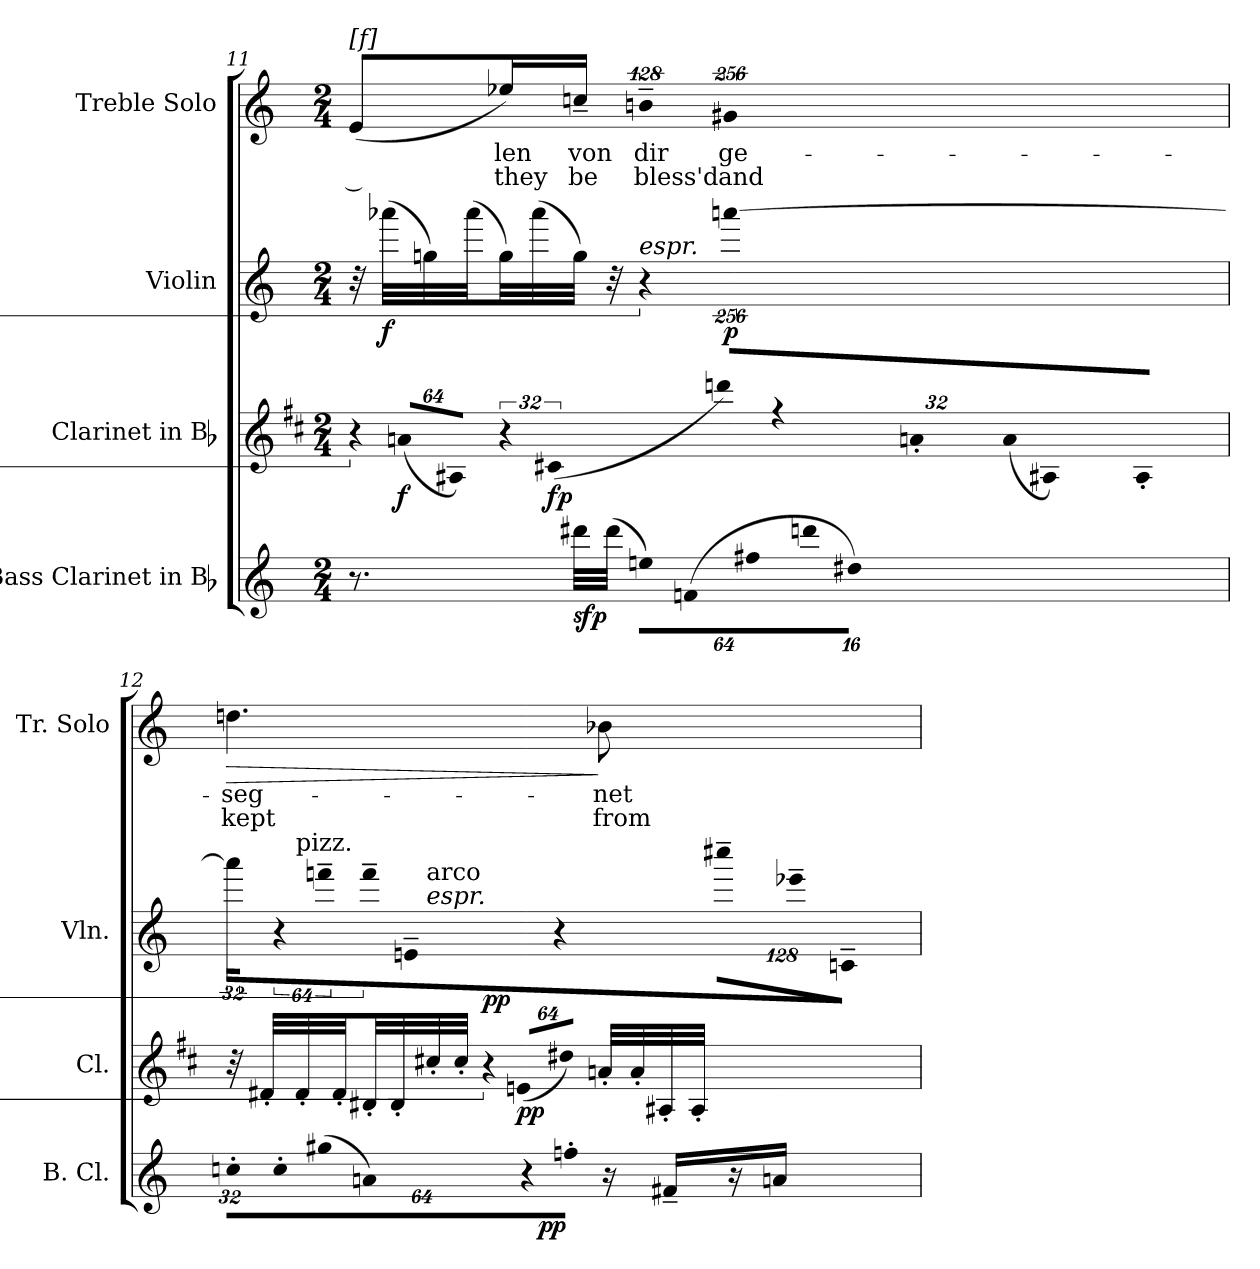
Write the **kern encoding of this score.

**kern	**dynam	**kern	**dynam	**kern	**dynam	**kern	**text	**text	**dynam
*part4	*part4	*part3	*part3	*part2	*part2	*part1	*part1	*part1	*part1
*staff4	*staff4	*staff3	*staff3	*staff2	*staff2	*staff1	*staff1	*staff1	*staff1
*I"Bass Clarinet in Bb	*	*I"Clarinet in Bb	*	*I"Violin	*	*I"Treble Solo	*	*	*
*I'B. Cl.	*	*I'Cl.	*	*I'Vln.	*	*I'Tr. Solo	*	*	*
!!LO:PB:g=z
*clefG2	*	*clefG2	*	*clefG2	*	*clefG2	*	*	*
*ITrd8c14	*	*ITrd1c2	*	*	*	*	*	*	*
*k[]	*	*k[]	*	*k[]	*	*k[]	*	*	*
*C:	*	*C:	*	*C:	*	*C:	*	*	*
*M2/4	*	*M2/4	*	*M2/4	*	*M2/4	*	*	*
*MM56	*	*MM56	*	*MM56	*	*MM56	*	*	*
=11	=11	=11	=11	=11	=11	=11	=11	=11	=11
!	!	!LO:N:vis=16	!	!	!	!	!	!	!
!	!	!	!	!	!	!LO:TX:a:t=[f]	!	!	!
!	!	!	!	!	!	!	!LO:LY:b:color=#000000	!LO:LY:b:color=#000000	!
8.r	.	512%21r	.	32r	.	(8ei/L	-	__	.
.	.	.	.	(32aaa-Xi\LLL	f	.	.	.	.
!	!	!LO:N:vis=16	!	!	!	!	!	!	!
.	.	(1024%43gni/LL	f	.	.	.	.	.	.
.	.	.	.	32ggni\)	.	.	.	.	.
!	!	!LO:N:vis=16	!	!	!	!	!	!	!
.	.	1024%43G#Xi/JJ)	.	.	.	.	.	.	.
.	.	.	.	(32aaa-i\JJ	.	.	.	.	.
!	!	!LO:N:vis=16	!	!	!	!	!	!	!
!	!	!	!	!	!	!	!LO:LY:b:color=#000000	!LO:LY:b:color=#000000	!
.	.	512%21r	.	32ggi\LL)	.	16ee-Xi/L)	len	they	.
.	.	.	.	(32aaa-i\	.	.	.	.	.
!	!	!LO:N:vis=8	!	!	!	!	!	!	!
.	.	(512%43Bni/	fp	.	.	.	.	.	.
!	!	!	!	!	!	!	!LO:LY:b:color=#000000	!LO:LY:b:color=#000000	!
32dd#Xi\LLL	sfp	.	.	32ggi\JJJ)	.	16ccn~i/JJ	von	be	.
(32dd#i\JJJ	.	.	.	32r	.	.	.	.	.
*Xbrackettup	*	*	*	*	*	*	*	*	*
!LO:N:vis=16	!	!	!	!	!	!	!	!	!
*	*	*Xbrackettup	*	*	*	*	*	*	*
!	!	!LO:N:vis=16	!	!LO:N:vis=8	!	!LO:N:vis=8	!	!	!
!	!	!	!	!LO:TX:a:i:t=espr.	!	!	!	!	!
!	!	!	!	!	!	!	!LO:LY:b:color=#000000	!LO:LY:b:color=#000000	!
1024%51eni\LL)	.	512%21cccni/LL)	.	1024%85r	.	1024%85bn~i\	dir	bless'd	.
!	!	!LO:N:vis=16	!	!	!	!	!	!	!
.	.	1024%43r	.	.	.	.	.	.	.
!LO:N:vis=16	!	!	!	!	!	!	!	!	!
(1024%51Fni\	.	.	.	.	.	.	.	.	.
!	!	!LO:N:vis=16	!	!LO:N:vis=4	!	!LO:N:vis=4	!	!	!
!	!	!	!	!	!	!	!LO:LY:b:color=#000000	!LO:LY:b:color=#000000	!
.	.	1024%43gn'i/	.	[>1024%171aaani\	p	1024%171g#Xi/	ge-	and	.
!LO:N:vis=16	!	!	!	!	!	!	!	!	!
1024%51f#Xi\	.	.	.	.	.	.	.	.	.
!	!	!LO:N:vis=16	!	!	!	!	!	!	!
.	.	(512%21gi/	.	.	.	.	.	.	.
!LO:N:vis=16	!	!	!	!	!	!	!	!	!
1024%51ddni\	.	.	.	.	.	.	.	.	.
!	!	!LO:N:vis=16	!	!	!	!	!	!	!
.	.	1024%43G#Xi/)	.	.	.	.	.	.	.
!LO:N:vis=16	!	!	!	!	!	!	!	!	!
256%13d#Xi\JJ)	.	.	.	.	.	.	.	.	.
!	!	!LO:N:vis=16	!	!	!	!	!	!	!
.	.	1024%43G#'i/JJ	.	.	.	.	.	.	.
=12	=12	=12	=12	=12	=12	=12	=12	=12	=12
!LO:N:vis=16	!	!	!	!LO:N:vis=16	!	!	!	!	!
!	!	!	!	!	!	!	!LO:LY:b:color=#000000	!LO:LY:b:color=#000000	!LO:HP:b
*	*	*	*	*^	*	*	*	*	*
*	*	*	*	*	*^	*	*	*	*	*
512%21cn'i\LL	.	32r	.	512%21aaai\LL]	16ryy	8.ryy	.	4.ddni\	-seg-	kept	>
.	.	32c#X'i/LLL	.	.	.	.	.	.	.	.	.
!LO:N:vis=16	!	!	!	!LO:N:vis=16	!	!	!	!	!	!	!
1024%43c'i\	.	.	.	1024%43r	.	.	.	.	.	.	.
!	!	!	!	!	!LO:TX:a:t=pizz.	!	!	!	!	!	!
.	.	32c#'i/	.	.	4..ryy	.	.	.	.	.	.
!LO:N:vis=16	!	!	!	!LO:N:vis=16	!	!	!	!	!	!	!
(1024%43g#Xi\	.	.	.	1024%43fffn~i\J	.	.	.	.	.	.	.
.	.	32c#'i/JJ	.	.	.	.	.	.	.	.	.
!LO:N:vis=16	!	!	!	!LO:N:vis=16	!	!	!	!	!	!	!
512%21Ani\)	.	32A#X'i/LL	.	512%21fff~i\L	.	.	.	.	.	.	.
.	.	32A#'i/	.	.	.	.	.	.	.	.	.
!LO:N:vis=16	!	!	!	!LO:N:vis=16	!	!	!	!	!	!	!
1024%43r	.	.	.	1024%43en~i\JJ	.	.	.	.	.	.	.
!	!	!	!	!	!	!LO:TX:a:i:t=espr.	!	!	!	!	!
!	!	!	!	!	!	!LO:TX:a:t=arco	!	!	!	!	!
.	.	32bn'i/	.	.	.	4ryy	.	.	.	.	.
!LO:N:vis=16	!	!	!	!LO:N:vis=16	!	!	!	!	!	!	!
1024%43fn'i\JJ	.	.	.	1024%43r	.	.	.	.	.	.	.
.	.	32b'i/JJJ	.	.	.	.	.	.	.	.	.
*	*	*brackettup	*	*	*	*	*	*	*	*	*
!	!	!LO:N:vis=16	!	!	!	!	!	!	!	!	!
*	*	*	*	*Xbrackettup	*	*	*	*	*	*	*
!	!	!	!	!LO:N:vis=8	!	!	!	!	!	!	!
16r	.	512%21r	.	1024%85cccc#X~i\L	.	.	pp	.	.	.	.
!	!	!LO:N:vis=16	!	!	!	!	!	!	!	!	!
.	.	(1024%43dni/LL	pp	.	.	.	.	.	.	.	.
16F#X~i/LL	pp	.	.	.	.	.	.	.	.	.	.
!	!	!LO:N:vis=16	!	!LO:N:vis=8	!	!	!	!	!	!	!
.	.	1024%43cc#Xi/JJ)	.	1024%85eee-X~i\	.	.	.	.	.	.	.
!	!	!	!	!	!	!	!	!	!LO:LY:b:color=#000000	!LO:LY:b:color=#000000	!
16r	.	32gn'i/LLL	.	.	.	.	.	8b-Xi\	-net	from	]
.	.	32g'i/	.	.	.	.	.	.	.	.	.
!	!	!	!	!LO:N:vis=8	!	!	!	!	!	!	!
.	.	.	.	512%43cn~i\J	.	.	.	.	.	.	.
16Ani/JJ	.	32G#X'i/	.	.	.	16ryy	.	.	.	.	.
.	.	32G#'i/JJJ	.	.	.	.	.	.	.	.	.
*	*	*	*	*v	*v	*v	*	*	*	*	*
=	=	=	=	=	=	=	=	=	=
*-	*-	*-	*-	*-	*-	*-	*-	*-	*-
